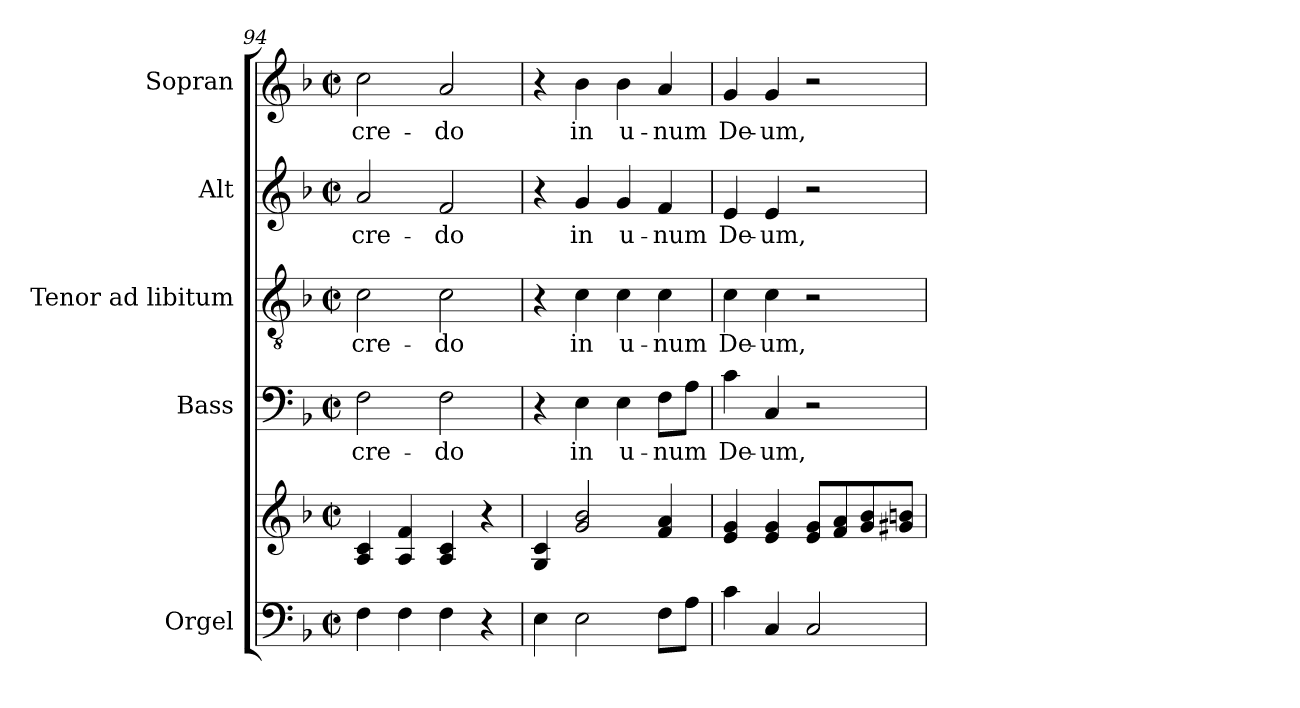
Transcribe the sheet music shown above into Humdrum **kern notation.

**kern	**kern	**kern	**text	**kern	**text	**kern	**text	**kern	**text
*part5	*part5	*part4	*part4	*part3	*part3	*part2	*part2	*part1	*part1
*staff6	*staff5	*staff4	*staff4	*staff3	*staff3	*staff2	*staff2	*staff1	*staff1
*I"Orgel	*	*I"Bass	*	*I"Tenor ad libitum	*	*I"Alt	*	*I"Sopran	*
*I'Org.	*	*I'B.	*	*I'T.	*	*I'A.	*	*I'S.	*
*clefF4	*clefG2	*clefF4	*	*clefGv2	*	*clefG2	*	*clefG2	*
*k[b-]	*k[b-]	*k[b-]	*	*k[b-]	*	*k[b-]	*	*k[b-]	*
*F:	*F:	*F:	*	*F:	*	*F:	*	*F:	*
*M2/2	*M2/2	*M2/2	*	*M2/2	*	*M2/2	*	*M2/2	*
*met(c|)	*met(c|)	*met(c|)	*	*met(c|)	*	*met(c|)	*	*met(c|)	*
=94	=94	=94	=94	=94	=94	=94	=94	=94	=94
!	!	!	!LO:LY:b	!	!LO:LY:b	!	!LO:LY:b	!	!LO:LY:b
4F\	4A/ 4c/	2F\	cre-	2c\	cre-	2a/	cre-	2cc\	cre-
4F\	4A/ 4f/	.	.	.	.	.	.	.	.
!	!	!	!LO:LY:b	!	!LO:LY:b	!	!LO:LY:b	!	!LO:LY:b
4F\	4A/ 4c/	2F\	-do	2c\	-do	2f/	-do	2a/	-do
4r	4r	.	.	.	.	.	.	.	.
=95	=95	=95	=95	=95	=95	=95	=95	=95	=95
4E\	4G/ 4c/	4r	.	4r	.	4r	.	4r	.
!	!	!	!LO:LY:b	!	!LO:LY:b	!	!LO:LY:b	!	!LO:LY:b
2E\	2g/ 2b-/	4E\	in	4c\	in	4g/	in	4b-\	in
!	!	!	!LO:LY:b	!	!LO:LY:b	!	!LO:LY:b	!	!LO:LY:b
.	.	4E\	u-	4c\	u-	4g/	u-	4b-\	u-
!	!	!	!LO:LY:b	!	!LO:LY:b	!	!LO:LY:b	!	!LO:LY:b
8F\L	4f/ 4a/	8F\L	-num	4c\	-num	4f/	-num	4a/	-num
8A\J	.	8A\J	.	.	.	.	.	.	.
=96	=96	=96	=96	=96	=96	=96	=96	=96	=96
!	!	!	!LO:LY:b	!	!LO:LY:b	!	!LO:LY:b	!	!LO:LY:b
4c\	4e/ 4g/	4c\	De-	4c\	De-	4e/	De-	4g/	De-
!	!	!	!LO:LY:b	!	!LO:LY:b	!	!LO:LY:b	!	!LO:LY:b
4C/	4e/ 4g/	4C/	-um,	4c\	-um,	4e/	-um,	4g/	-um,
2C/	8e/ 8g/L	2r	.	2r	.	2r	.	2r	.
.	8f/ 8a/	.	.	.	.	.	.	.	.
.	8g/ 8b-/	.	.	.	.	.	.	.	.
.	8g#X/ 8bn/J	.	.	.	.	.	.	.	.
=	=	=	=	=	=	=	=	=	=
*-	*-	*-	*-	*-	*-	*-	*-	*-	*-
